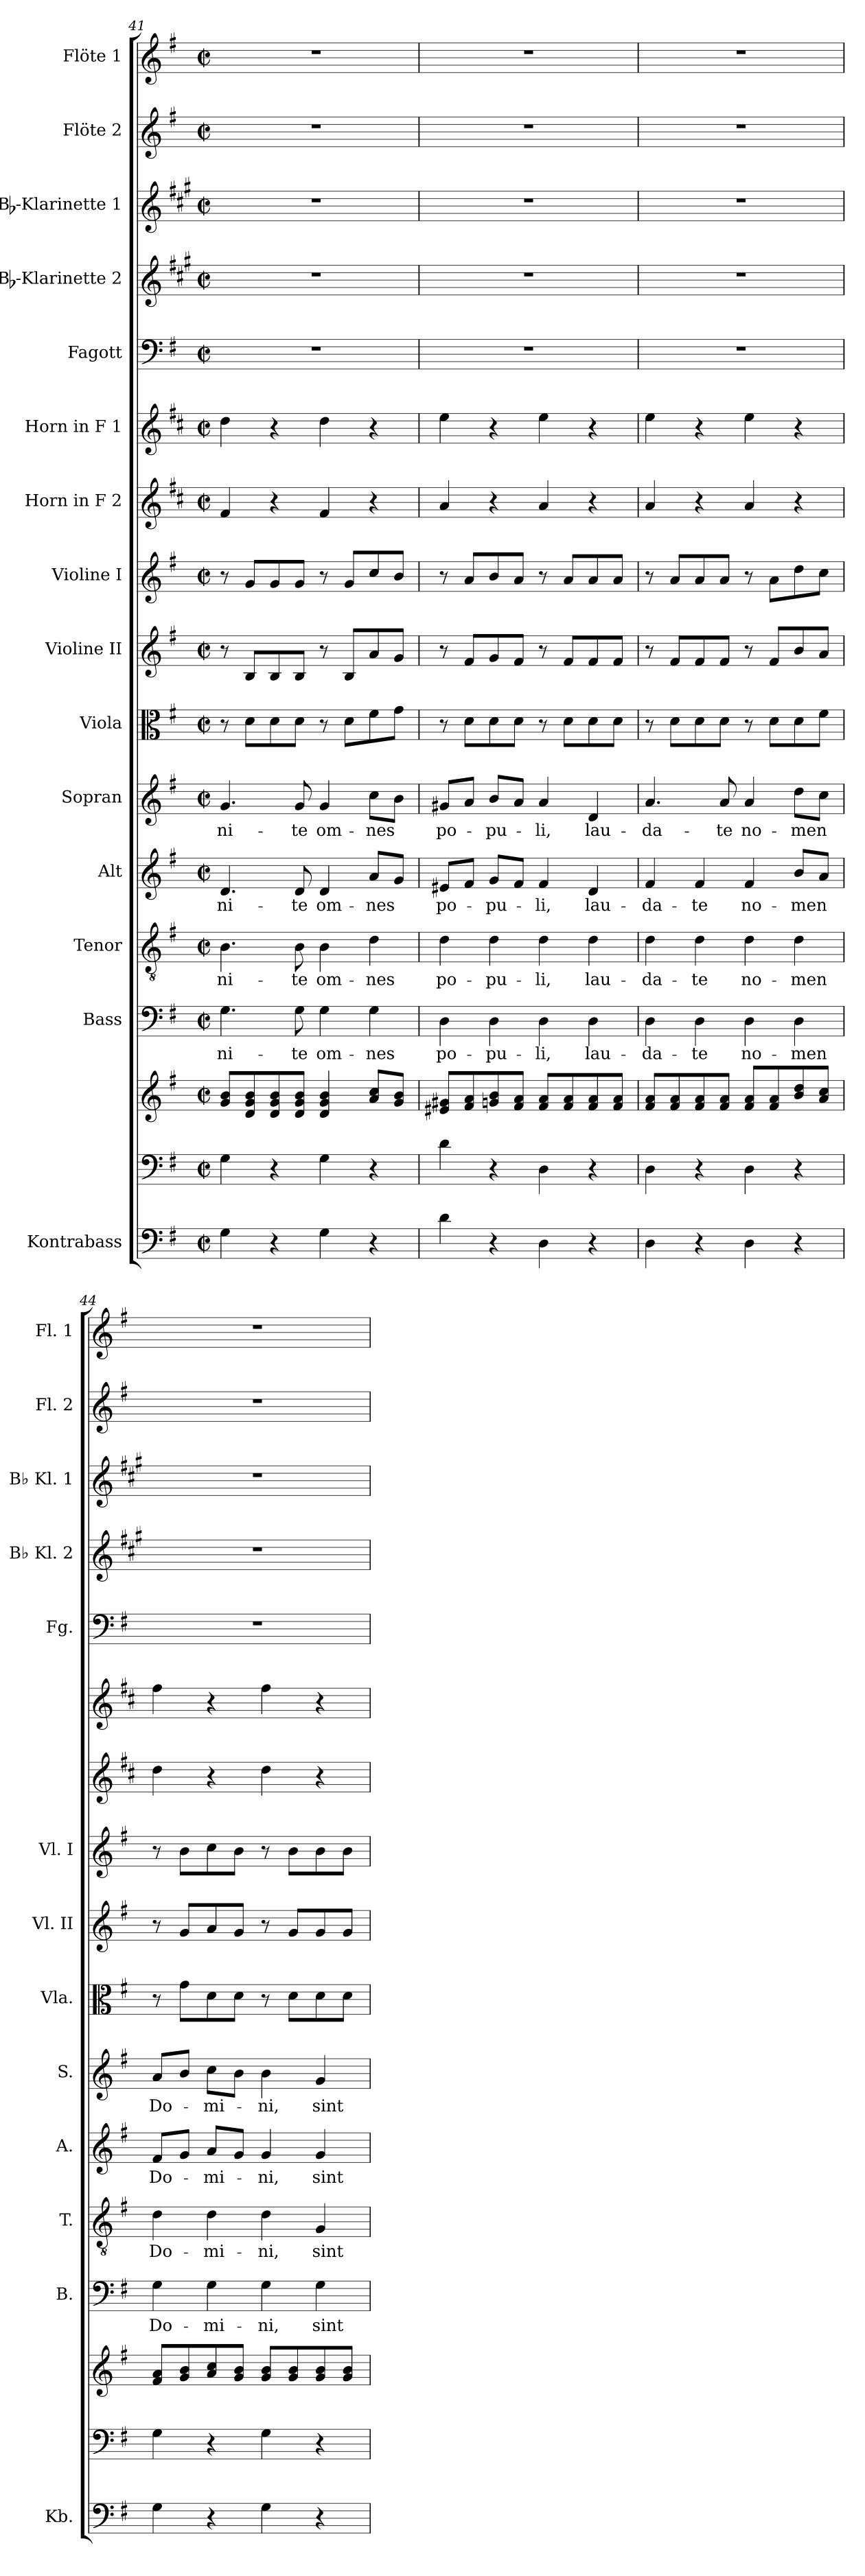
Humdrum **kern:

**kern	**kern	**kern	**kern	**text	**kern	**text	**kern	**text	**kern	**text	**kern	**kern	**kern	**kern	**kern	**kern	**kern	**kern	**kern	**kern
*part16	*part15	*part15	*part14	*part14	*part13	*part13	*part12	*part12	*part11	*part11	*part10	*part9	*part8	*part7	*part6	*part5	*part4	*part3	*part2	*part1
*staff17	*staff16	*staff15	*staff14	*staff14	*staff13	*staff13	*staff12	*staff12	*staff11	*staff11	*staff10	*staff9	*staff8	*staff7	*staff6	*staff5	*staff4	*staff3	*staff2	*staff1
*I"Kontrabass	*	*	*I"Bass	*	*I"Tenor	*	*I"Alt	*	*I"Sopran	*	*I"Viola	*I"Violine II	*I"Violine I	*I"Horn in F 2	*I"Horn in F 1	*I"Fagott	*I"Bb-Klarinette 2	*I"Bb-Klarinette 1	*I"Flöte 2	*I"Flöte 1
*I'Kb.	*	*	*I'B.	*	*I'T.	*	*I'A.	*	*I'S.	*	*I'Vla.	*I'Vl. II	*I'Vl. I	*	*	*I'Fg.	*I'Bb Kl. 2	*I'Bb Kl. 1	*I'Fl. 2	*I'Fl. 1
*clefF4	*clefF4	*clefG2	*clefF4	*	*clefGv2	*	*clefG2	*	*clefG2	*	*clefC3	*clefG2	*clefG2	*clefG2	*clefG2	*clefF4	*clefG2	*clefG2	*clefG2	*clefG2
*ITrd7c12	*	*	*	*	*	*	*	*	*	*	*	*	*	*ITrd4c7	*ITrd4c7	*	*ITrd1c2	*ITrd1c2	*	*
*k[f#]	*k[f#]	*k[f#]	*k[f#]	*	*k[f#]	*	*k[f#]	*	*k[f#]	*	*k[f#]	*k[f#]	*k[f#]	*k[f#]	*k[f#]	*k[f#]	*k[f#]	*k[f#]	*k[f#]	*k[f#]
*G:	*G:	*G:	*G:	*	*G:	*	*G:	*	*G:	*	*G:	*G:	*G:	*G:	*G:	*G:	*G:	*G:	*G:	*G:
*M2/2	*M2/2	*M2/2	*M2/2	*	*M2/2	*	*M2/2	*	*M2/2	*	*M2/2	*M2/2	*M2/2	*M2/2	*M2/2	*M2/2	*M2/2	*M2/2	*M2/2	*M2/2
*met(c|)	*met(c|)	*met(c|)	*met(c|)	*	*met(c|)	*	*met(c|)	*	*met(c|)	*	*met(c|)	*met(c|)	*met(c|)	*met(c|)	*met(c|)	*met(c|)	*met(c|)	*met(c|)	*met(c|)	*met(c|)
=41	=41	=41	=41	=41	=41	=41	=41	=41	=41	=41	=41	=41	=41	=41	=41	=41	=41	=41	=41	=41
!	!	!	!	!LO:LY:b	!	!LO:LY:b	!	!LO:LY:b	!	!LO:LY:b	!	!	!	!	!	!	!	!	!	!
4GG\	4G\	8g/ 8b/L	4.G\	-ni-	4.B\	-ni-	4.d/	-ni-	4.g/	-ni-	8r	8r	8r	4B/	4g\	1r	1r	1r	1r	1r
.	.	8d/ 8g/ 8b/	.	.	.	.	.	.	.	.	8d\L	8B/L	8g/L	.	.	.	.	.	.	.
4r	4r	8d/ 8g/ 8b/	.	.	.	.	.	.	.	.	8d\	8B/	8g/	4r	4r	.	.	.	.	.
!	!	!	!	!LO:LY:b	!	!LO:LY:b	!	!LO:LY:b	!	!LO:LY:b	!	!	!	!	!	!	!	!	!	!
.	.	8d/ 8g/ 8b/J	8G\	-te	8B\	-te	8d/	-te	8g/	-te	8d\J	8B/J	8g/J	.	.	.	.	.	.	.
!	!	!	!	!LO:LY:b	!	!LO:LY:b	!	!LO:LY:b	!	!LO:LY:b	!	!	!	!	!	!	!	!	!	!
4GG\	4G\	4d/ 4g/ 4b/	4G\	om-	4B\	om-	4d/	om-	4g/	om-	8r	8r	8r	4B/	4g\	.	.	.	.	.
.	.	.	.	.	.	.	.	.	.	.	8d\L	8B/L	8g/L	.	.	.	.	.	.	.
!	!	!	!	!LO:LY:b	!	!LO:LY:b	!	!LO:LY:b	!	!LO:LY:b	!	!	!	!	!	!	!	!	!	!
4r	4r	8a/ 8cc/L	4G\	-nes	4d\	-nes	8a/L	-nes	8cc\L	-nes	8f#\	8a/	8cc/	4r	4r	.	.	.	.	.
.	.	8g/ 8b/J	.	.	.	.	8g/J	.	8b\J	.	8g\J	8g/J	8b/J	.	.	.	.	.	.	.
=42	=42	=42	=42	=42	=42	=42	=42	=42	=42	=42	=42	=42	=42	=42	=42	=42	=42	=42	=42	=42
!	!	!	!	!LO:LY:b	!	!LO:LY:b	!	!LO:LY:b	!	!LO:LY:b	!	!	!	!	!	!	!	!	!	!
4D\	4d\	8e#X/ 8g#X/L	4D\	po-	4d\	po-	8e#X/L	po-	8g#X/L	po-	8r	8r	8r	4d/	4a\	1r	1r	1r	1r	1r
.	.	8f#/ 8a/	.	.	.	.	8f#/J	.	8a/J	.	8d\L	8f#/L	8a/L	.	.	.	.	.	.	.
!	!	!	!	!LO:LY:b	!	!LO:LY:b	!	!LO:LY:b	!	!LO:LY:b	!	!	!	!	!	!	!	!	!	!
4r	4r	8gn/ 8b/	4D\	-pu-	4d\	-pu-	8g/L	-pu-	8b/L	-pu-	8d\	8g/	8b/	4r	4r	.	.	.	.	.
.	.	8f#/ 8a/J	.	.	.	.	8f#/J	.	8a/J	.	8d\J	8f#/J	8a/J	.	.	.	.	.	.	.
!	!	!	!	!LO:LY:b	!	!LO:LY:b	!	!LO:LY:b	!	!LO:LY:b	!	!	!	!	!	!	!	!	!	!
4DD\	4D\	8f#/ 8a/L	4D\	-li,	4d\	-li,	4f#/	-li,	4a/	-li,	8r	8r	8r	4d/	4a\	.	.	.	.	.
.	.	8f#/ 8a/	.	.	.	.	.	.	.	.	8d\L	8f#/L	8a/L	.	.	.	.	.	.	.
!	!	!	!	!LO:LY:b	!	!LO:LY:b	!	!LO:LY:b	!	!LO:LY:b	!	!	!	!	!	!	!	!	!	!
4r	4r	8f#/ 8a/	4D\	lau-	4d\	lau-	4d/	lau-	4d/	lau-	8d\	8f#/	8a/	4r	4r	.	.	.	.	.
.	.	8f#/ 8a/J	.	.	.	.	.	.	.	.	8d\J	8f#/J	8a/J	.	.	.	.	.	.	.
=43	=43	=43	=43	=43	=43	=43	=43	=43	=43	=43	=43	=43	=43	=43	=43	=43	=43	=43	=43	=43
!	!	!	!	!LO:LY:b	!	!LO:LY:b	!	!LO:LY:b	!	!LO:LY:b	!	!	!	!	!	!	!	!	!	!
4DD\	4D\	8f#/ 8a/L	4D\	-da-	4d\	-da-	4f#/	-da-	4.a/	-da-	8r	8r	8r	4d/	4a\	1r	1r	1r	1r	1r
.	.	8f#/ 8a/	.	.	.	.	.	.	.	.	8d\L	8f#/L	8a/L	.	.	.	.	.	.	.
!	!	!	!	!LO:LY:b	!	!LO:LY:b	!	!LO:LY:b	!	!	!	!	!	!	!	!	!	!	!	!
4r	4r	8f#/ 8a/	4D\	-te	4d\	-te	4f#/	-te	.	.	8d\	8f#/	8a/	4r	4r	.	.	.	.	.
!	!	!	!	!	!	!	!	!	!	!LO:LY:b	!	!	!	!	!	!	!	!	!	!
.	.	8f#/ 8a/J	.	.	.	.	.	.	8a/	-te	8d\J	8f#/J	8a/J	.	.	.	.	.	.	.
!	!	!	!	!LO:LY:b	!	!LO:LY:b	!	!LO:LY:b	!	!LO:LY:b	!	!	!	!	!	!	!	!	!	!
4DD\	4D\	8f#/ 8a/L	4D\	no-	4d\	no-	4f#/	no-	4a/	no-	8r	8r	8r	4d/	4a\	.	.	.	.	.
.	.	8f#/ 8a/	.	.	.	.	.	.	.	.	8d\L	8f#/L	8a\L	.	.	.	.	.	.	.
!	!	!	!	!LO:LY:b	!	!LO:LY:b	!	!LO:LY:b	!	!LO:LY:b	!	!	!	!	!	!	!	!	!	!
4r	4r	8b/ 8dd/	4D\	-men	4d\	-men	8b/L	-men	8dd\L	-men	8d\	8b/	8dd\	4r	4r	.	.	.	.	.
.	.	8a/ 8cc/J	.	.	.	.	8a/J	.	8cc\J	.	8f#\J	8a/J	8cc\J	.	.	.	.	.	.	.
=44	=44	=44	=44	=44	=44	=44	=44	=44	=44	=44	=44	=44	=44	=44	=44	=44	=44	=44	=44	=44
!	!	!	!	!LO:LY:b	!	!LO:LY:b	!	!LO:LY:b	!	!LO:LY:b	!	!	!	!	!	!	!	!	!	!
4GG\	4G\	8f#/ 8a/L	4G\	Do-	4d\	Do-	8f#/L	Do-	8a/L	Do-	8r	8r	8r	4g\	4b\	1r	1r	1r	1r	1r
.	.	8g/ 8b/	.	.	.	.	8g/J	.	8b/J	.	8g\L	8g/L	8b\L	.	.	.	.	.	.	.
!	!	!	!	!LO:LY:b	!	!LO:LY:b	!	!LO:LY:b	!	!LO:LY:b	!	!	!	!	!	!	!	!	!	!
4r	4r	8a/ 8cc/	4G\	-mi-	4d\	-mi-	8a/L	-mi-	8cc\L	-mi-	8d\	8a/	8cc\	4r	4r	.	.	.	.	.
.	.	8g/ 8b/J	.	.	.	.	8g/J	.	8b\J	.	8d\J	8g/J	8b\J	.	.	.	.	.	.	.
!	!	!	!	!LO:LY:b	!	!LO:LY:b	!	!LO:LY:b	!	!LO:LY:b	!	!	!	!	!	!	!	!	!	!
4GG\	4G\	8g/ 8b/L	4G\	-ni,	4d\	-ni,	4g/	-ni,	4b\	-ni,	8r	8r	8r	4g\	4b\	.	.	.	.	.
.	.	8g/ 8b/	.	.	.	.	.	.	.	.	8d\L	8g/L	8b\L	.	.	.	.	.	.	.
!	!	!	!	!LO:LY:b	!	!LO:LY:b	!	!LO:LY:b	!	!LO:LY:b	!	!	!	!	!	!	!	!	!	!
4r	4r	8g/ 8b/	4G\	sint	4G/	sint	4g/	sint	4g/	sint	8d\	8g/	8b\	4r	4r	.	.	.	.	.
.	.	8g/ 8b/J	.	.	.	.	.	.	.	.	8d\J	8g/J	8b\J	.	.	.	.	.	.	.
=	=	=	=	=	=	=	=	=	=	=	=	=	=	=	=	=	=	=	=	=
*-	*-	*-	*-	*-	*-	*-	*-	*-	*-	*-	*-	*-	*-	*-	*-	*-	*-	*-	*-	*-
